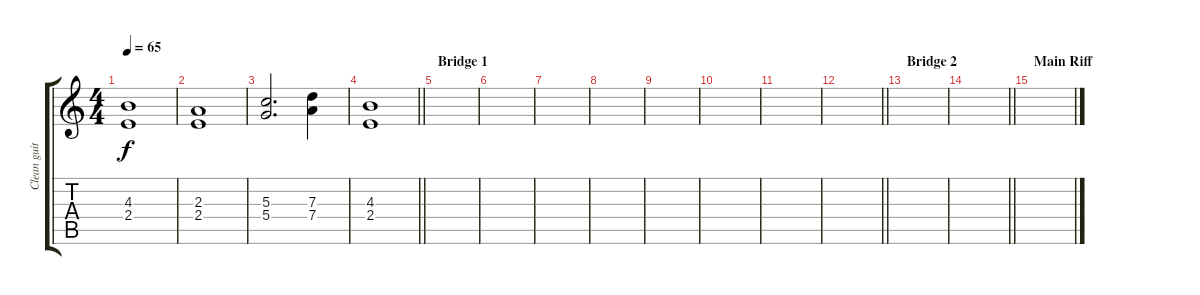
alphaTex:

\track ("Clean guitar" "Clean guit") {instrument acousticguitarsteel}
\staff {score tabs}
\tuning (E4 B3 G3 D3 A2 E2) {hide}
\ts (4 4)
\tempo 65
\clef g2
\ks c
(4.3 2.4).1{dy f} |
(2.3 2.4).1 |
(5.3 5.4).2{d} (7.3 7.4).4 |
\barLineRight lightlight
(4.3 2.4).1 |
\section ("" "Bridge 1")
|
|
|
|
|
|
|
\barLineRight lightlight
|
\section ("" "Bridge 2")
|
\barLineRight lightlight
|
\section ("" "Main Riff")
